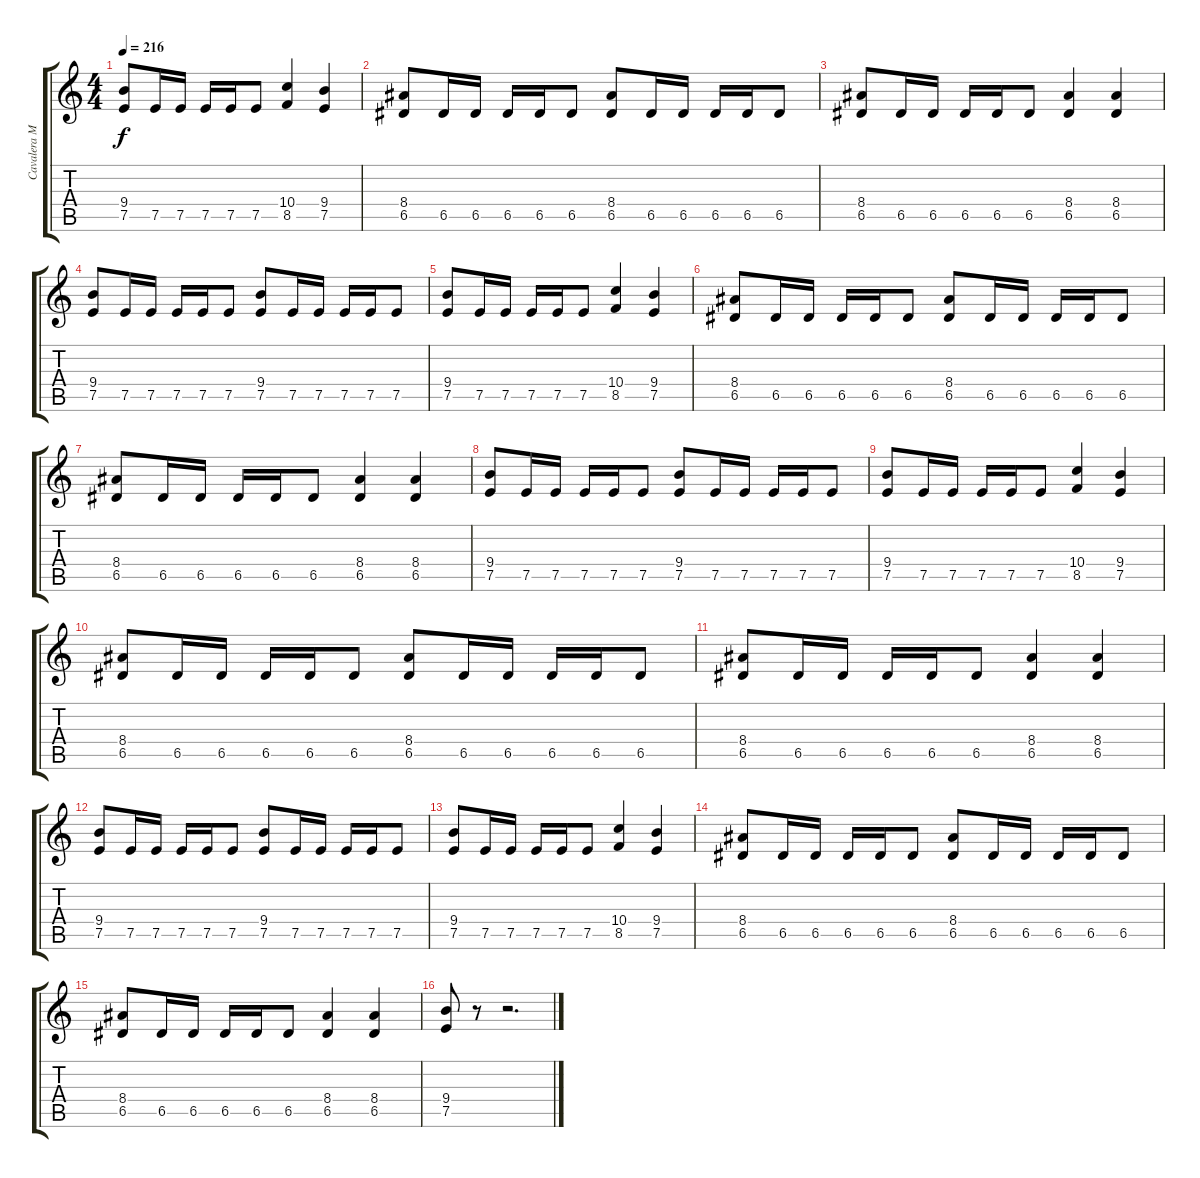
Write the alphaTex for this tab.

\track ("Cavalera Max" "Cavalera M") {instrument distortionguitar}
\staff {score tabs}
\tuning (E4 B3 G3 D3 A2 E2) {hide}
\ts (4 4)
\tempo 216
\clef g2
\ks c
(9.4 7.5).8{dy f} 7.5.16 7.5.16 7.5.16 7.5.16 7.5.8 (10.4 8.5).4 (9.4 7.5).4 |
(8.4 6.5).8 6.5.16 6.5.16 6.5.16 6.5.16 6.5.8 (8.4 6.5).8 6.5.16 6.5.16 6.5.16 6.5.16 6.5.8 |
(8.4 6.5).8 6.5.16 6.5.16 6.5.16 6.5.16 6.5.8 (8.4 6.5).4 (8.4 6.5).4 |
(9.4 7.5).8 7.5.16 7.5.16 7.5.16 7.5.16 7.5.8 (9.4 7.5).8 7.5.16 7.5.16 7.5.16 7.5.16 7.5.8 |
(9.4 7.5).8 7.5.16 7.5.16 7.5.16 7.5.16 7.5.8 (10.4 8.5).4 (9.4 7.5).4 |
(8.4 6.5).8 6.5.16 6.5.16 6.5.16 6.5.16 6.5.8 (8.4 6.5).8 6.5.16 6.5.16 6.5.16 6.5.16 6.5.8 |
(8.4 6.5).8 6.5.16 6.5.16 6.5.16 6.5.16 6.5.8 (8.4 6.5).4 (8.4 6.5).4 |
(9.4 7.5).8 7.5.16 7.5.16 7.5.16 7.5.16 7.5.8 (9.4 7.5).8 7.5.16 7.5.16 7.5.16 7.5.16 7.5.8 |
(9.4 7.5).8 7.5.16 7.5.16 7.5.16 7.5.16 7.5.8 (10.4 8.5).4 (9.4 7.5).4 |
(8.4 6.5).8 6.5.16 6.5.16 6.5.16 6.5.16 6.5.8 (8.4 6.5).8 6.5.16 6.5.16 6.5.16 6.5.16 6.5.8 |
(8.4 6.5).8 6.5.16 6.5.16 6.5.16 6.5.16 6.5.8 (8.4 6.5).4 (8.4 6.5).4 |
(9.4 7.5).8 7.5.16 7.5.16 7.5.16 7.5.16 7.5.8 (9.4 7.5).8 7.5.16 7.5.16 7.5.16 7.5.16 7.5.8 |
(9.4 7.5).8 7.5.16 7.5.16 7.5.16 7.5.16 7.5.8 (10.4 8.5).4 (9.4 7.5).4 |
(8.4 6.5).8 6.5.16 6.5.16 6.5.16 6.5.16 6.5.8 (8.4 6.5).8 6.5.16 6.5.16 6.5.16 6.5.16 6.5.8 |
(8.4 6.5).8 6.5.16 6.5.16 6.5.16 6.5.16 6.5.8 (8.4 6.5).4 (8.4 6.5).4 |
(9.4 7.5).8 r.8 r.2{d}
